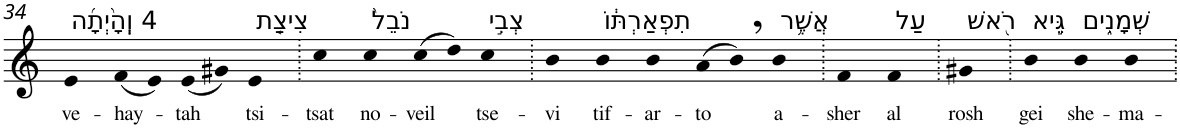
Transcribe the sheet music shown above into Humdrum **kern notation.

**kern	**text
*part1	*part1
*staff1	*staff1
*I"Piano	*
*I'Pno	*
!!LO:PB:g=z
*clefG2	*
*k[]	*
=34	=34
!LO:TX:a:t=4 וְֽהָ֨יְתָ֜ה	!
!	!LO:LY:b
4e	ve-
!	!LO:LY:b
(8f	-hay-
8e)	.
!	!LO:LY:b
(8e	-tah
8g#X)	.
!LO:TX:a:t=צִיצַ֤ת	!
!	!LO:LY:b
4e	tsi-
=35.	=35.
!	!LO:LY:b
4cc	-tsat
!LO:TX:a:t=נֹבֵל֙	!
!	!LO:LY:b
4cc	no-
!	!LO:LY:b
(8cc	-veil
8dd)	.
!LO:TX:a:t=צְבִ֣י	!
!	!LO:LY:b
4cc	tse-
=36.	=36.
!	!LO:LY:b
4b	-vi
!LO:TX:a:t=תִפְאַרְתּ֔וֹ	!
!	!LO:LY:b
4b	tif-
!	!LO:LY:b
4b	-ar-
!	!LO:LY:b
(8a	-to
8b,)	.
!LO:TX:a:t=אֲשֶׁ֥ר	!
!	!LO:LY:b
4b	a-
=37.	=37.
!	!LO:LY:b
4f	-sher
!LO:TX:a:t=עַל	!
!	!LO:LY:b
4f	al
=38.	=38.
!LO:TX:a:t=רֹ֖אשׁ	!
!	!LO:LY:b
4g#X	rosh
=39.	=39.
!LO:TX:a:t=גֵּ֣יא	!
!	!LO:LY:b
4b	gei
!LO:TX:a:t=שְׁמָנִ֑ים	!
!	!LO:LY:b
4b	she-
!	!LO:LY:b
4b	-ma-
=.	=.
*-	*-
